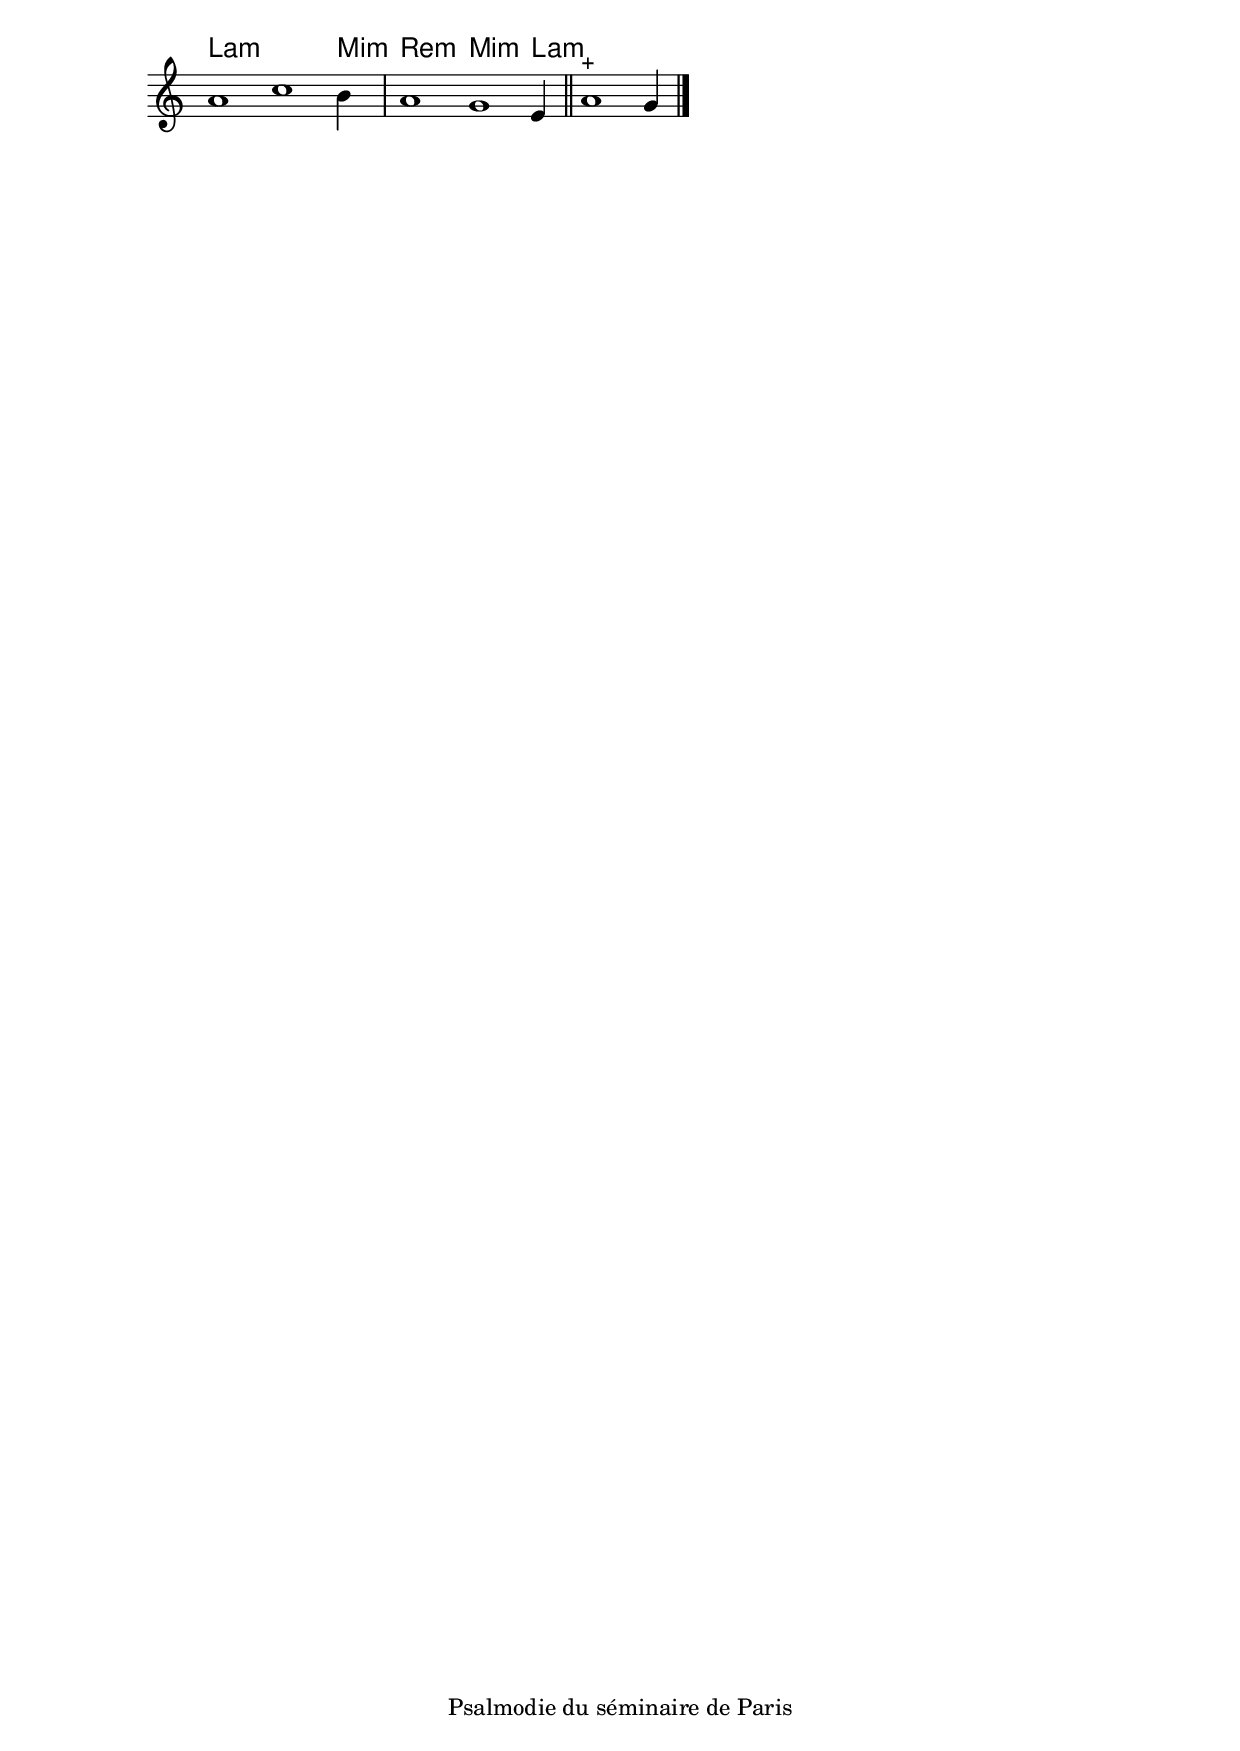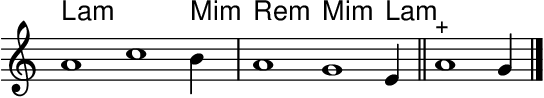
#(ly:set-option 'crop #t)
\version "2.20.0"
\language "italiano"

stemOff = \hide Staff.Stem
stemOn  = \undo \stemOff

\header {
  %title = "Psaume 98"
  %tagline = ##f
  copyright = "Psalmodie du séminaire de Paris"
}

\score {
    <<
    \new ChordNames {
      \set chordChanges = ##t
      \chordmode { 
        la1:m la1:m mi4:m 
        re1:m mi1:m la4:m
      }
    }
    \new Staff \with { \remove "Time_signature_engraver" }
    \relative
    {
      \key do \major
      \cadenzaOn
      \stemOff la'1 do1 \stemOn si4
      \bar "|"
      \stemOff la1 sol1 \stemOn mi4
      \bar "||"
      \stemOff la1^\markup{ + } \stemOn sol4
      \bar "|."
    }
  >>
}
